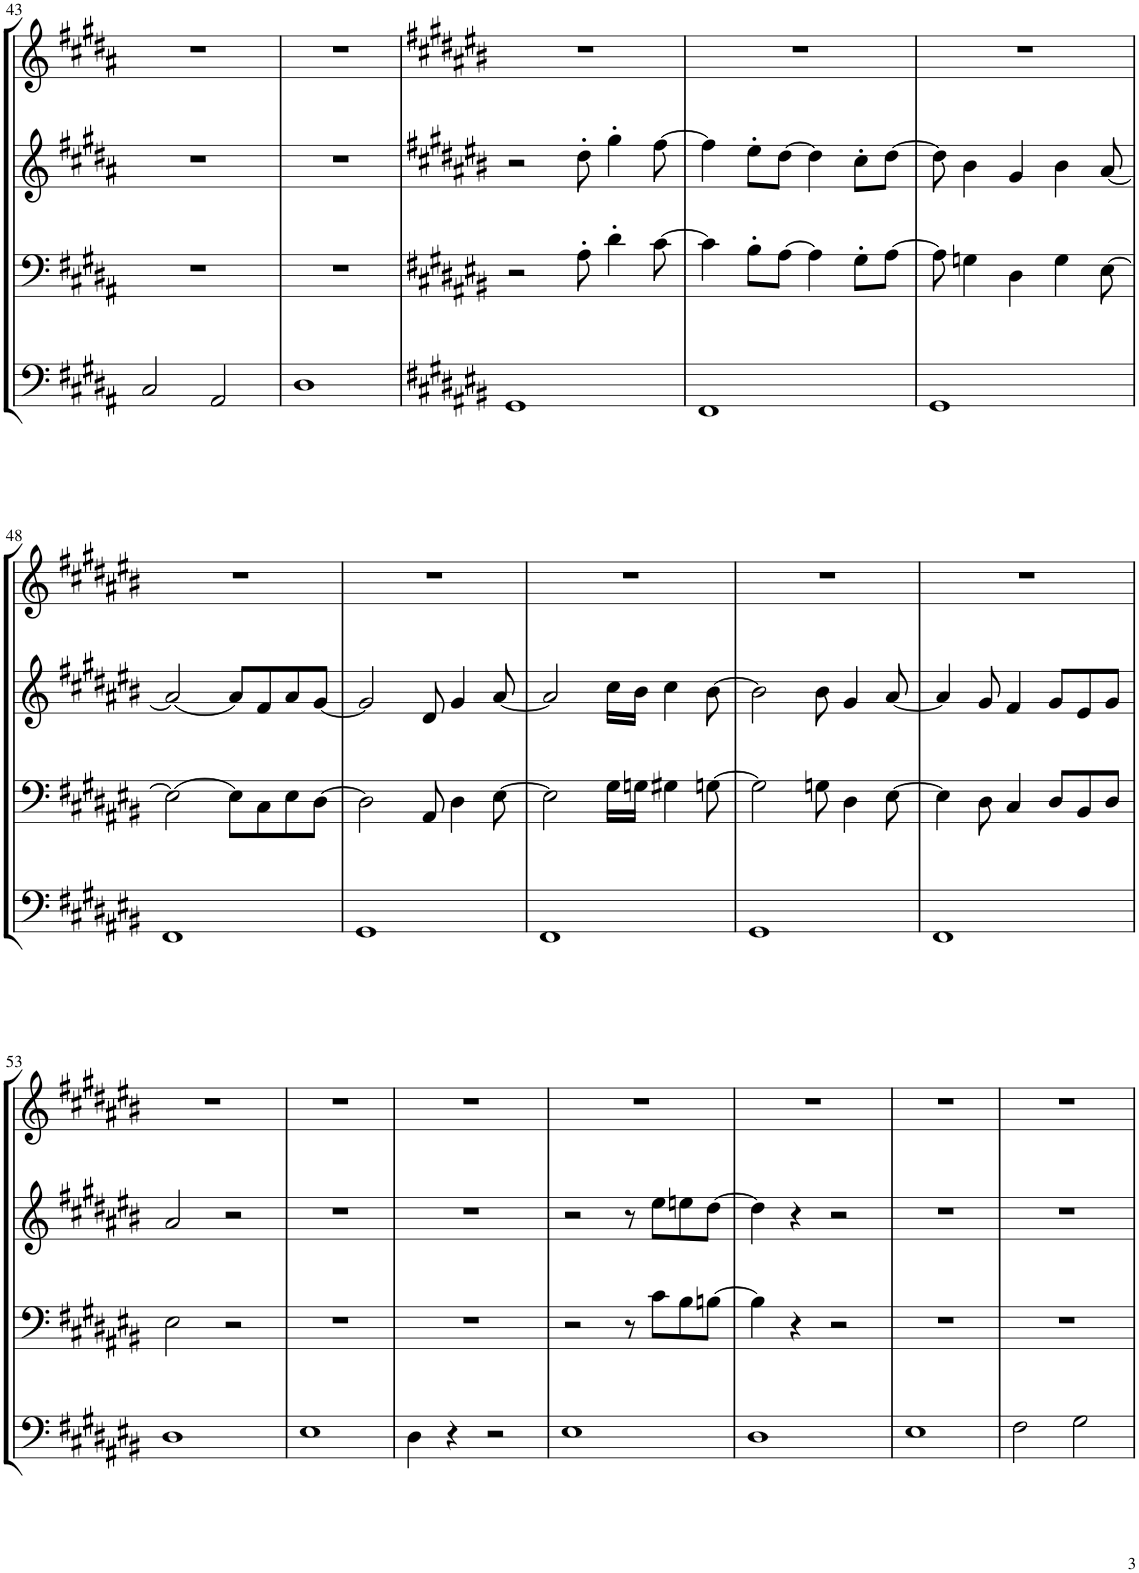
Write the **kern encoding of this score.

**kern	**kern	**kern	**kern
*part4	*part3	*part2	*part1
*staff4	*staff3	*staff2	*staff1
*I"Tuba	*I"Trombone	*I"Bb Trumpet 2	*I"Bb Trumpet 1
*I'Tba	*I'Trb	*I'Tpt	*I'Tpt
!!LO:PB:g=z
*clefF4	*clefF4	*clefG2	*clefG2
*	*	*ITrd1c2	*ITrd1c2
*k[f#c#g#d#a#]	*k[f#c#g#d#a#]	*k[f#c#g#d#a#]	*k[f#c#g#d#a#]
*M4/4	*M4/4	*M4/4	*M4/4
=43	=43	=43	=43
2C#/	1r	1r	1r
2AA#/	.	.	.
=44	=44	=44	=44
1D#	1r	1r	1r
=45	=45	=45	=45
*k[f#c#g#d#a#e#b#]	*k[f#c#g#d#a#e#b#]	*k[f#c#g#d#a#e#b#]	*k[f#c#g#d#a#e#b#]
1GG#	2r	2r	1r
.	8A#'\	8dd#'\	.
.	4d#'\	4gg#'\	.
.	[8c#\	[8ff#\	.
=46	=46	=46	=46
1FF#	4c#\]	4ff#\]	1r
.	8B#'\L	8ee#'\L	.
.	[8A#\J	[8dd#\J	.
.	4A#\]	4dd#\]	.
.	8G#'\L	8cc#'\L	.
.	[8A#\J	[8dd#\J	.
=47	=47	=47	=47
1GG#	8A#\]	8dd#\]	1r
.	4Gn\	4b#\	.
.	4D#\	4g#/	.
.	4G\	4b#\	.
.	[8E#\	[8a#/	.
!!LO:LB:g=z
=48	=48	=48	=48
1FF#	2E#\_	2a#/_	1r
.	8E#\L]	8a#/L]	.
.	8C#\	8f#/	.
.	8E#\	8a#/	.
.	[8D#\J	[8g#/J	.
=49	=49	=49	=49
1GG#	2D#\]	2g#/]	1r
.	8AA#/	8d#/	.
.	4D#\	4g#/	.
.	[8E#\	[8a#/	.
=50	=50	=50	=50
1FF#	2E#\]	2a#/]	1r
.	16G#\LL	16cc#\LL	.
.	16Gn\JJ	16b#\JJ	.
.	4G#X\	4cc#\	.
.	[8Gn\	[8b#\	.
=51	=51	=51	=51
1GG#	2G\]	2b#\]	1r
.	8Gn\	8b#\	.
.	4D#\	4g#/	.
.	[8E#\	[8a#/	.
=52	=52	=52	=52
1FF#	4E#\]	4a#/]	1r
.	8D#\	8g#/	.
.	4C#/	4f#/	.
.	8D#/L	8g#/L	.
.	8BB#/	8e#/	.
.	8D#/J	8g#/J	.
!!LO:LB:g=z
=53	=53	=53	=53
1D#	2E#\	2a#/	1r
.	2r	2r	.
=54	=54	=54	=54
1E#	1r	1r	1r
=55	=55	=55	=55
4D#\	1r	1r	1r
4r	.	.	.
2r	.	.	.
=56	=56	=56	=56
1E#	2r	2r	1r
.	8r	8r	.
.	8c#\L	8ee#\L	.
.	8B#\	8een\	.
.	[8Bn\J	[8dd#\J	.
=57	=57	=57	=57
1D#	4B\]	4dd#\]	1r
.	4r	4r	.
.	2r	2r	.
=58	=58	=58	=58
1E#	1r	1r	1r
=59	=59	=59	=59
2F#\	1r	1r	1r
2G#\	.	.	.
=	=	=	=
*-	*-	*-	*-
